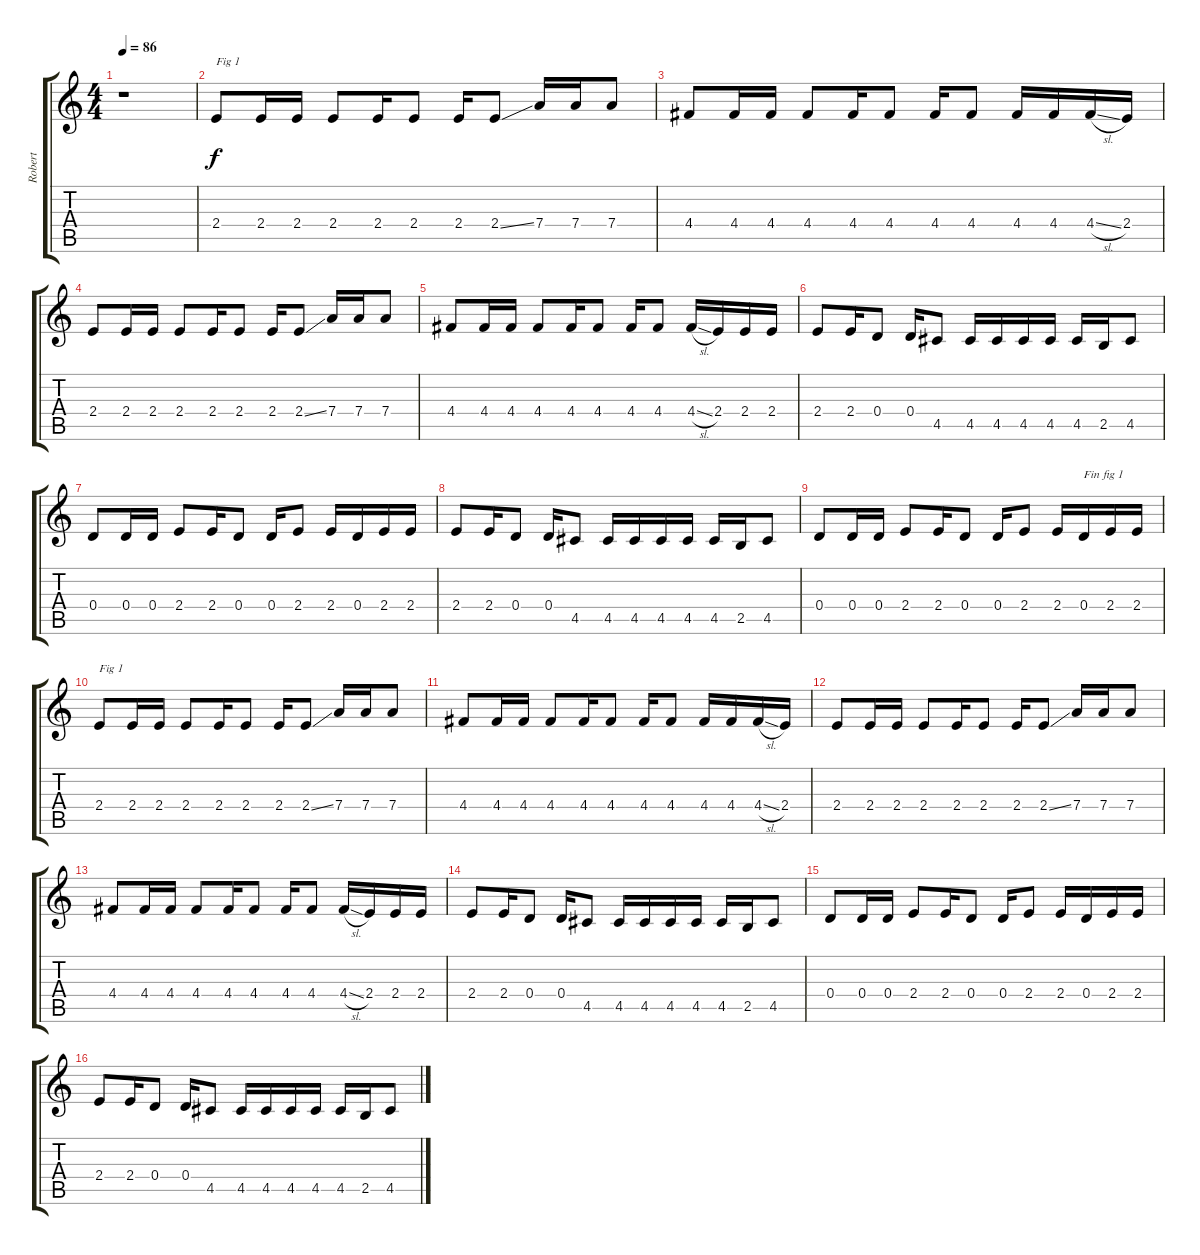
\track ("Robert" "Robert") {mute instrument electricguitarclean}
\staff {score tabs}
\tuning (E4 B3 G3 D3 A2 E2) {hide}
\ts (4 4)
\tempo 86
\clef g2
\ks c
r.1{dy f instrument electricguitarclean} |
2.4.8{txt "Fig 1"} 2.4.16 2.4.16 2.4.8 2.4.16 2.4.8 2.4.16 2.4{ss}.8 7.4.16 7.4.16 7.4.8 |
4.4.8 4.4.16 4.4.16 4.4.8 4.4.16 4.4.8 4.4.16 4.4.8 4.4.16 4.4.16 4.4{sl}.16 2.4.16 |
2.4.8 2.4.16 2.4.16 2.4.8 2.4.16 2.4.8 2.4.16 2.4{ss}.8 7.4.16 7.4.16 7.4.8 |
4.4.8 4.4.16 4.4.16 4.4.8 4.4.16 4.4.8 4.4.16 4.4.8 4.4{sl}.16 2.4.16 2.4.16 2.4.16 |
2.4.8 2.4.16 0.4.8 0.4.16 4.5.8 4.5.16 4.5.16 4.5.16 4.5.16 4.5.16 2.5.16 4.5.8 |
0.4.8 0.4.16 0.4.16 2.4.8 2.4.16 0.4.8 0.4.16 2.4.8 2.4.16 0.4.16 2.4.16 2.4.16 |
2.4.8 2.4.16 0.4.8 0.4.16 4.5.8 4.5.16 4.5.16 4.5.16 4.5.16 4.5.16 2.5.16 4.5.8 |
0.4.8 0.4.16 0.4.16 2.4.8 2.4.16 0.4.8 0.4.16 2.4.8 2.4.16 0.4.16{txt "Fin fig 1"} 2.4.16 2.4.16 |
2.4.8{txt "Fig 1"} 2.4.16 2.4.16 2.4.8 2.4.16 2.4.8 2.4.16 2.4{ss}.8 7.4.16 7.4.16 7.4.8 |
4.4.8 4.4.16 4.4.16 4.4.8 4.4.16 4.4.8 4.4.16 4.4.8 4.4.16 4.4.16 4.4{sl}.16 2.4.16 |
2.4.8 2.4.16 2.4.16 2.4.8 2.4.16 2.4.8 2.4.16 2.4{ss}.8 7.4.16 7.4.16 7.4.8 |
4.4.8 4.4.16 4.4.16 4.4.8 4.4.16 4.4.8 4.4.16 4.4.8 4.4{sl}.16 2.4.16 2.4.16 2.4.16 |
2.4.8 2.4.16 0.4.8 0.4.16 4.5.8 4.5.16 4.5.16 4.5.16 4.5.16 4.5.16 2.5.16 4.5.8 |
0.4.8 0.4.16 0.4.16 2.4.8 2.4.16 0.4.8 0.4.16 2.4.8 2.4.16 0.4.16 2.4.16 2.4.16 |
2.4.8 2.4.16 0.4.8 0.4.16 4.5.8 4.5.16 4.5.16 4.5.16 4.5.16 4.5.16 2.5.16 4.5.8
